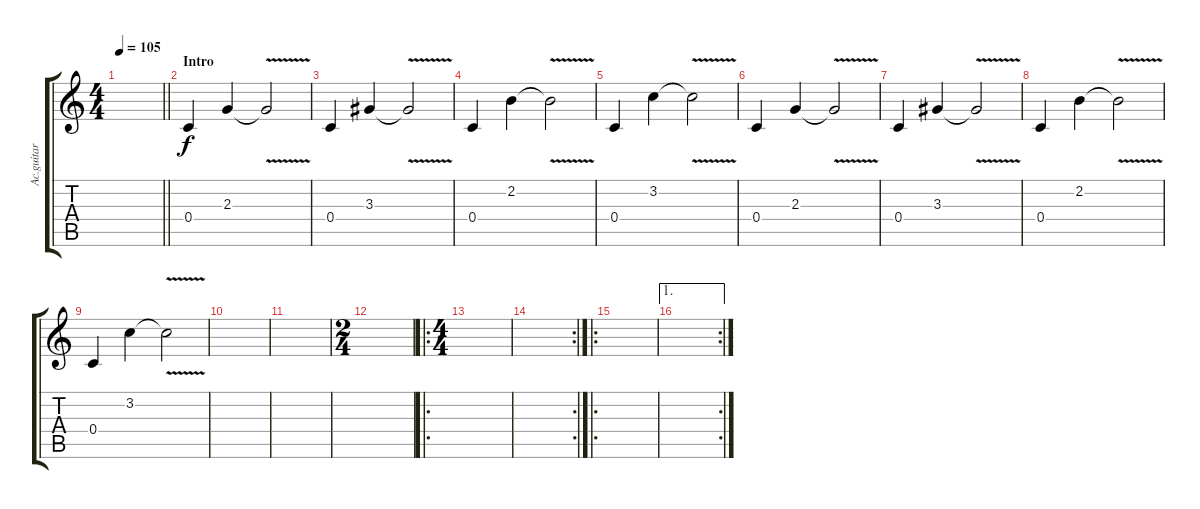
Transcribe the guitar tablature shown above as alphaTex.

\track ("Ac.guitar" "Ac.guitar") {instrument electricguitarclean}
\staff {score tabs}
\tuning (D4 A3 F3 C3 G2 D2) {hide}
\ts (4 4)
\tempo 105
\clef g2
\barLineRight lightlight
\ks c
|
\section ("" "Intro")
0.4.4 2.3.4 2.3{v t}.2 |
0.4.4 3.3.4 3.3{v t}.2 |
0.4.4 2.2.4 2.2{v t}.2 |
0.4.4 3.2.4 3.2{v t}.2 |
0.4.4 2.3.4 2.3{v t}.2 |
0.4.4 3.3.4 3.3{v t}.2 |
0.4.4 2.2.4 2.2{v t}.2 |
0.4.4 3.2.4 3.2{v t}.2 |
|
|
\ts (2 4)
|
\ro
\ts (4 4)
|
\rc 2
|
\ro
|
\ae 1
\rc 2
